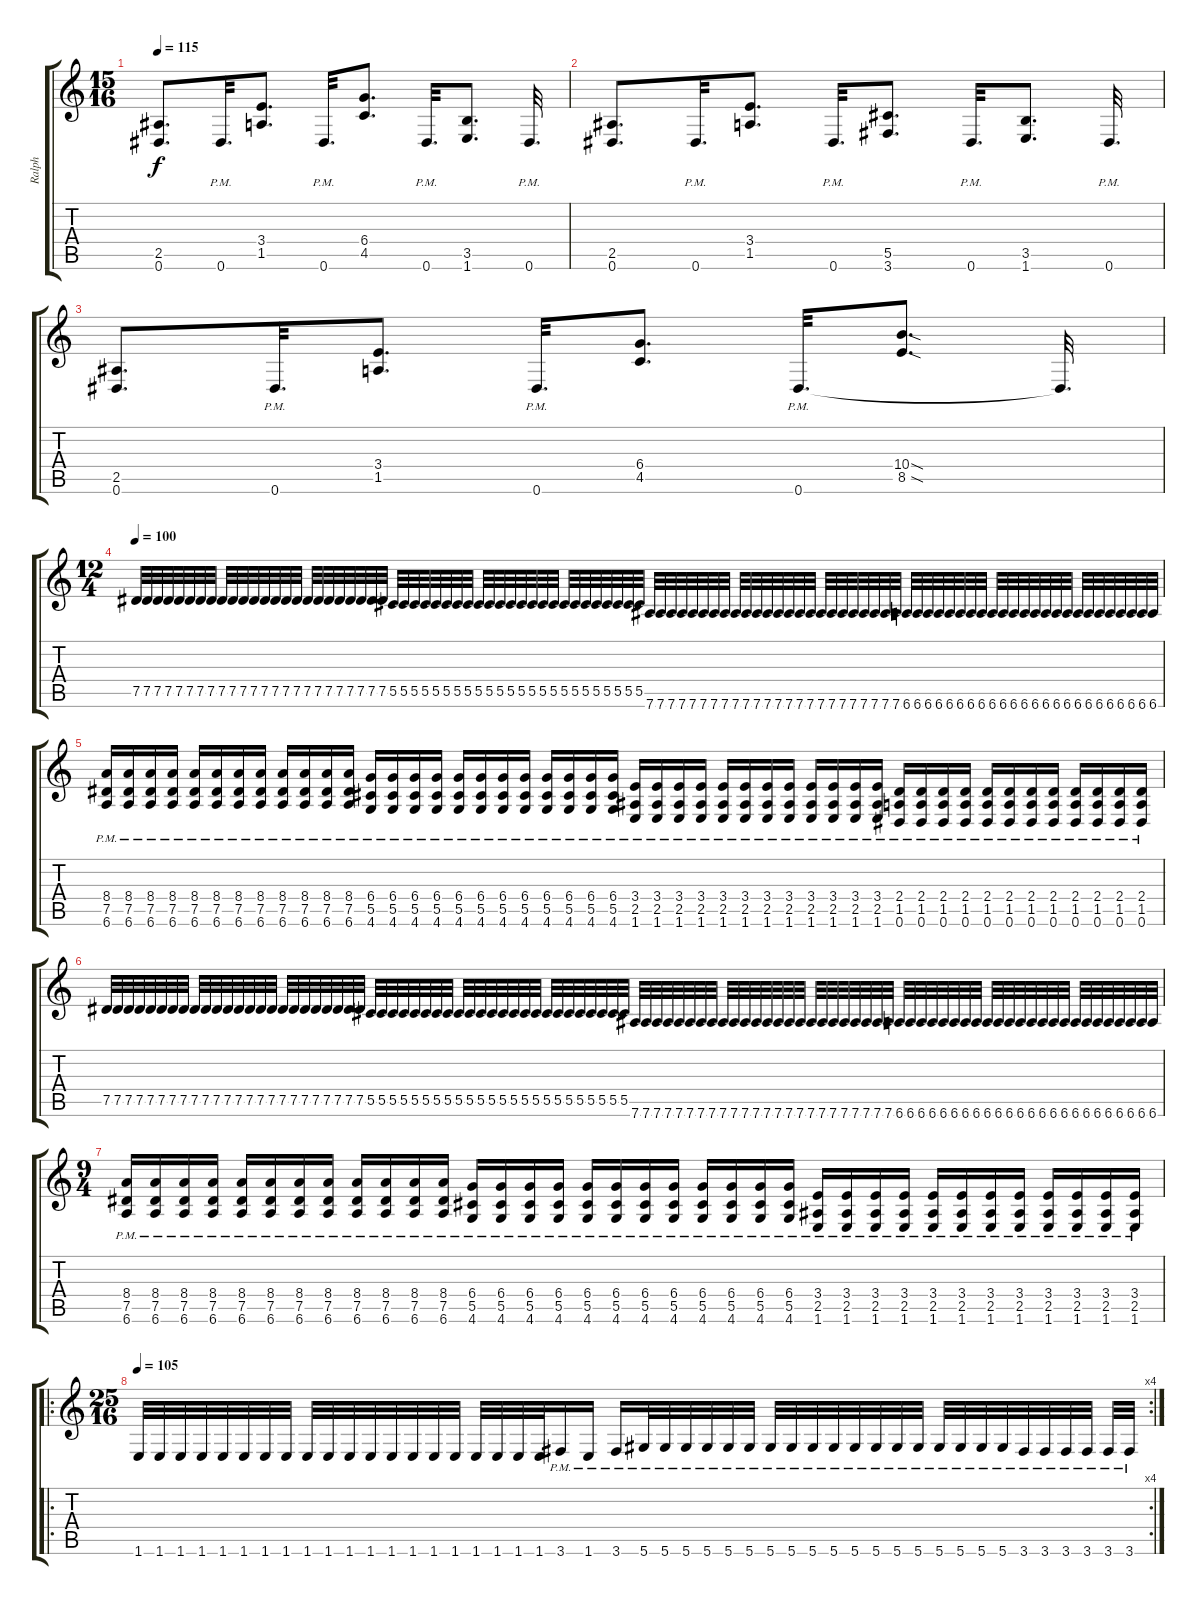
\track ("Ralph" "Ralph") {instrument distortionguitar}
\staff {score tabs}
\tuning (Eb4 Bb3 Gb3 Db3 Ab2 Eb2) {hide}
\ts (15 16)
\tempo 115
\clef g2
\ks c
(2.5 0.6).8{d dy f} 0.6{pm}.32{d} (3.4 1.5).8{d} 0.6{pm}.32{d} (6.4 4.5).8{d} 0.6{pm}.32{d} (3.5 1.6).8{d} 0.6{pm}.32{d} |
(2.5 0.6).8{d} 0.6{pm}.32{d} (3.4 1.5).8{d} 0.6{pm}.32{d} (5.5 3.6).8{d} 0.6{pm}.32{d} (3.5 1.6).8{d} 0.6{pm}.32{d} |
(2.5 0.6).8{d} 0.6{pm}.32{d} (3.4 1.5).8{d} 0.6{pm}.32{d} (6.4 4.5).8{d} 0.6{pm}.32{d} (10.4{sod} 8.5{sod}).8{d} 0.6{t}.32{d} |
\ts (12 4)
\tempo 90
\tempo 100
7.5.32 7.5.32 7.5.32 7.5.32 7.5.32 7.5.32 7.5.32 7.5.32 7.5.32 7.5.32 7.5.32 7.5.32 7.5.32 7.5.32 7.5.32 7.5.32 7.5.32 7.5.32 7.5.32 7.5.32 7.5.32 7.5.32 7.5.32 7.5.32 5.5.32 5.5.32 5.5.32 5.5.32 5.5.32 5.5.32 5.5.32 5.5.32 5.5.32 5.5.32 5.5.32 5.5.32 5.5.32 5.5.32 5.5.32 5.5.32 5.5.32 5.5.32 5.5.32 5.5.32 5.5.32 5.5.32 5.5.32 5.5.32 7.6.32 7.6.32 7.6.32 7.6.32 7.6.32 7.6.32 7.6.32 7.6.32 7.6.32 7.6.32 7.6.32 7.6.32 7.6.32 7.6.32 7.6.32 7.6.32 7.6.32 7.6.32 7.6.32 7.6.32 7.6.32 7.6.32 7.6.32 7.6.32 6.6.32 6.6.32 6.6.32 6.6.32 6.6.32 6.6.32 6.6.32 6.6.32 6.6.32 6.6.32 6.6.32 6.6.32 6.6.32 6.6.32 6.6.32 6.6.32 6.6.32 6.6.32 6.6.32 6.6.32 6.6.32 6.6.32 6.6.32 6.6.32 |
(8.4{pm} 7.5{pm} 6.6{pm}).16 (8.4{pm} 7.5{pm} 6.6{pm}).16 (8.4{pm} 7.5{pm} 6.6{pm}).16 (8.4{pm} 7.5{pm} 6.6{pm}).16 (8.4{pm} 7.5{pm} 6.6{pm}).16 (8.4{pm} 7.5{pm} 6.6{pm}).16 (8.4{pm} 7.5{pm} 6.6{pm}).16 (8.4{pm} 7.5{pm} 6.6{pm}).16 (8.4{pm} 7.5{pm} 6.6{pm}).16 (8.4{pm} 7.5{pm} 6.6{pm}).16 (8.4{pm} 7.5{pm} 6.6{pm}).16 (8.4{pm} 7.5{pm} 6.6{pm}).16 (6.4{pm} 5.5{pm} 4.6{pm}).16 (6.4{pm} 5.5{pm} 4.6{pm}).16 (6.4{pm} 5.5{pm} 4.6{pm}).16 (6.4{pm} 5.5{pm} 4.6{pm}).16 (6.4{pm} 5.5{pm} 4.6{pm}).16 (6.4{pm} 5.5{pm} 4.6{pm}).16 (6.4{pm} 5.5{pm} 4.6{pm}).16 (6.4{pm} 5.5{pm} 4.6{pm}).16 (6.4{pm} 5.5{pm} 4.6{pm}).16 (6.4{pm} 5.5{pm} 4.6{pm}).16 (6.4{pm} 5.5{pm} 4.6{pm}).16 (6.4{pm} 5.5{pm} 4.6{pm}).16 (3.4{pm} 2.5{pm} 1.6{pm}).16 (3.4{pm} 2.5{pm} 1.6{pm}).16 (3.4{pm} 2.5{pm} 1.6{pm}).16 (3.4{pm} 2.5{pm} 1.6{pm}).16 (3.4{pm} 2.5{pm} 1.6{pm}).16 (3.4{pm} 2.5{pm} 1.6{pm}).16 (3.4{pm} 2.5{pm} 1.6{pm}).16 (3.4{pm} 2.5{pm} 1.6{pm}).16 (3.4{pm} 2.5{pm} 1.6{pm}).16 (3.4{pm} 2.5{pm} 1.6{pm}).16 (3.4{pm} 2.5{pm} 1.6{pm}).16 (3.4{pm} 2.5{pm} 1.6{pm}).16 (2.4{pm} 1.5{pm} 0.6{pm}).16 (2.4{pm} 1.5{pm} 0.6{pm}).16 (2.4{pm} 1.5{pm} 0.6{pm}).16 (2.4{pm} 1.5{pm} 0.6{pm}).16 (2.4{pm} 1.5{pm} 0.6{pm}).16 (2.4{pm} 1.5{pm} 0.6{pm}).16 (2.4{pm} 1.5{pm} 0.6{pm}).16 (2.4{pm} 1.5{pm} 0.6{pm}).16 (2.4{pm} 1.5{pm} 0.6{pm}).16 (2.4{pm} 1.5{pm} 0.6{pm}).16 (2.4{pm} 1.5{pm} 0.6{pm}).16 (2.4{pm} 1.5{pm} 0.6{pm}).16 |
7.5.32 7.5.32 7.5.32 7.5.32 7.5.32 7.5.32 7.5.32 7.5.32 7.5.32 7.5.32 7.5.32 7.5.32 7.5.32 7.5.32 7.5.32 7.5.32 7.5.32 7.5.32 7.5.32 7.5.32 7.5.32 7.5.32 7.5.32 7.5.32 5.5.32 5.5.32 5.5.32 5.5.32 5.5.32 5.5.32 5.5.32 5.5.32 5.5.32 5.5.32 5.5.32 5.5.32 5.5.32 5.5.32 5.5.32 5.5.32 5.5.32 5.5.32 5.5.32 5.5.32 5.5.32 5.5.32 5.5.32 5.5.32 7.6.32 7.6.32 7.6.32 7.6.32 7.6.32 7.6.32 7.6.32 7.6.32 7.6.32 7.6.32 7.6.32 7.6.32 7.6.32 7.6.32 7.6.32 7.6.32 7.6.32 7.6.32 7.6.32 7.6.32 7.6.32 7.6.32 7.6.32 7.6.32 6.6.32 6.6.32 6.6.32 6.6.32 6.6.32 6.6.32 6.6.32 6.6.32 6.6.32 6.6.32 6.6.32 6.6.32 6.6.32 6.6.32 6.6.32 6.6.32 6.6.32 6.6.32 6.6.32 6.6.32 6.6.32 6.6.32 6.6.32 6.6.32 |
\ts (9 4)
(8.4{pm} 7.5{pm} 6.6{pm}).16 (8.4{pm} 7.5{pm} 6.6{pm}).16 (8.4{pm} 7.5{pm} 6.6{pm}).16 (8.4{pm} 7.5{pm} 6.6{pm}).16 (8.4{pm} 7.5{pm} 6.6{pm}).16 (8.4{pm} 7.5{pm} 6.6{pm}).16 (8.4{pm} 7.5{pm} 6.6{pm}).16 (8.4{pm} 7.5{pm} 6.6{pm}).16 (8.4{pm} 7.5{pm} 6.6{pm}).16 (8.4{pm} 7.5{pm} 6.6{pm}).16 (8.4{pm} 7.5{pm} 6.6{pm}).16 (8.4{pm} 7.5{pm} 6.6{pm}).16 (6.4{pm} 5.5{pm} 4.6{pm}).16 (6.4{pm} 5.5{pm} 4.6{pm}).16 (6.4{pm} 5.5{pm} 4.6{pm}).16 (6.4{pm} 5.5{pm} 4.6{pm}).16 (6.4{pm} 5.5{pm} 4.6{pm}).16 (6.4{pm} 5.5{pm} 4.6{pm}).16 (6.4{pm} 5.5{pm} 4.6{pm}).16 (6.4{pm} 5.5{pm} 4.6{pm}).16 (6.4{pm} 5.5{pm} 4.6{pm}).16 (6.4{pm} 5.5{pm} 4.6{pm}).16 (6.4{pm} 5.5{pm} 4.6{pm}).16 (6.4{pm} 5.5{pm} 4.6{pm}).16 (3.4{pm} 2.5{pm} 1.6{pm}).16 (3.4{pm} 2.5{pm} 1.6{pm}).16 (3.4{pm} 2.5{pm} 1.6{pm}).16 (3.4{pm} 2.5{pm} 1.6{pm}).16 (3.4{pm} 2.5{pm} 1.6{pm}).16 (3.4{pm} 2.5{pm} 1.6{pm}).16 (3.4{pm} 2.5{pm} 1.6{pm}).16 (3.4{pm} 2.5{pm} 1.6{pm}).16 (3.4{pm} 2.5{pm} 1.6{pm}).16 (3.4{pm} 2.5{pm} 1.6{pm}).16 (3.4{pm} 2.5{pm} 1.6{pm}).16 (3.4{pm} 2.5{pm} 1.6{pm}).16 |
\ro
\rc 4
\ts (25 16)
\tempo 100
\tempo 105
1.6.32 1.6.32 1.6.32 1.6.32 1.6.32 1.6.32 1.6.32 1.6.32 1.6.32 1.6.32 1.6.32 1.6.32 1.6.32 1.6.32 1.6.32 1.6.32 1.6.32 1.6.32 1.6.32 1.6.32 3.6{pm}.16 1.6{pm}.16 3.6{pm}.16 5.6{pm}.32 5.6{pm}.32 5.6{pm}.32 5.6{pm}.32 5.6{pm}.32 5.6{pm}.32 5.6{pm}.32 5.6{pm}.32 5.6{pm}.32 5.6{pm}.32 5.6{pm}.32 5.6{pm}.32 5.6{pm}.32 5.6{pm}.32 5.6{pm}.32 5.6{pm}.32 5.6{pm}.32 5.6{pm}.32 3.6{pm}.32 3.6{pm}.32 3.6{pm}.32 3.6{pm}.32 3.6{pm}.32 3.6{pm}.32
